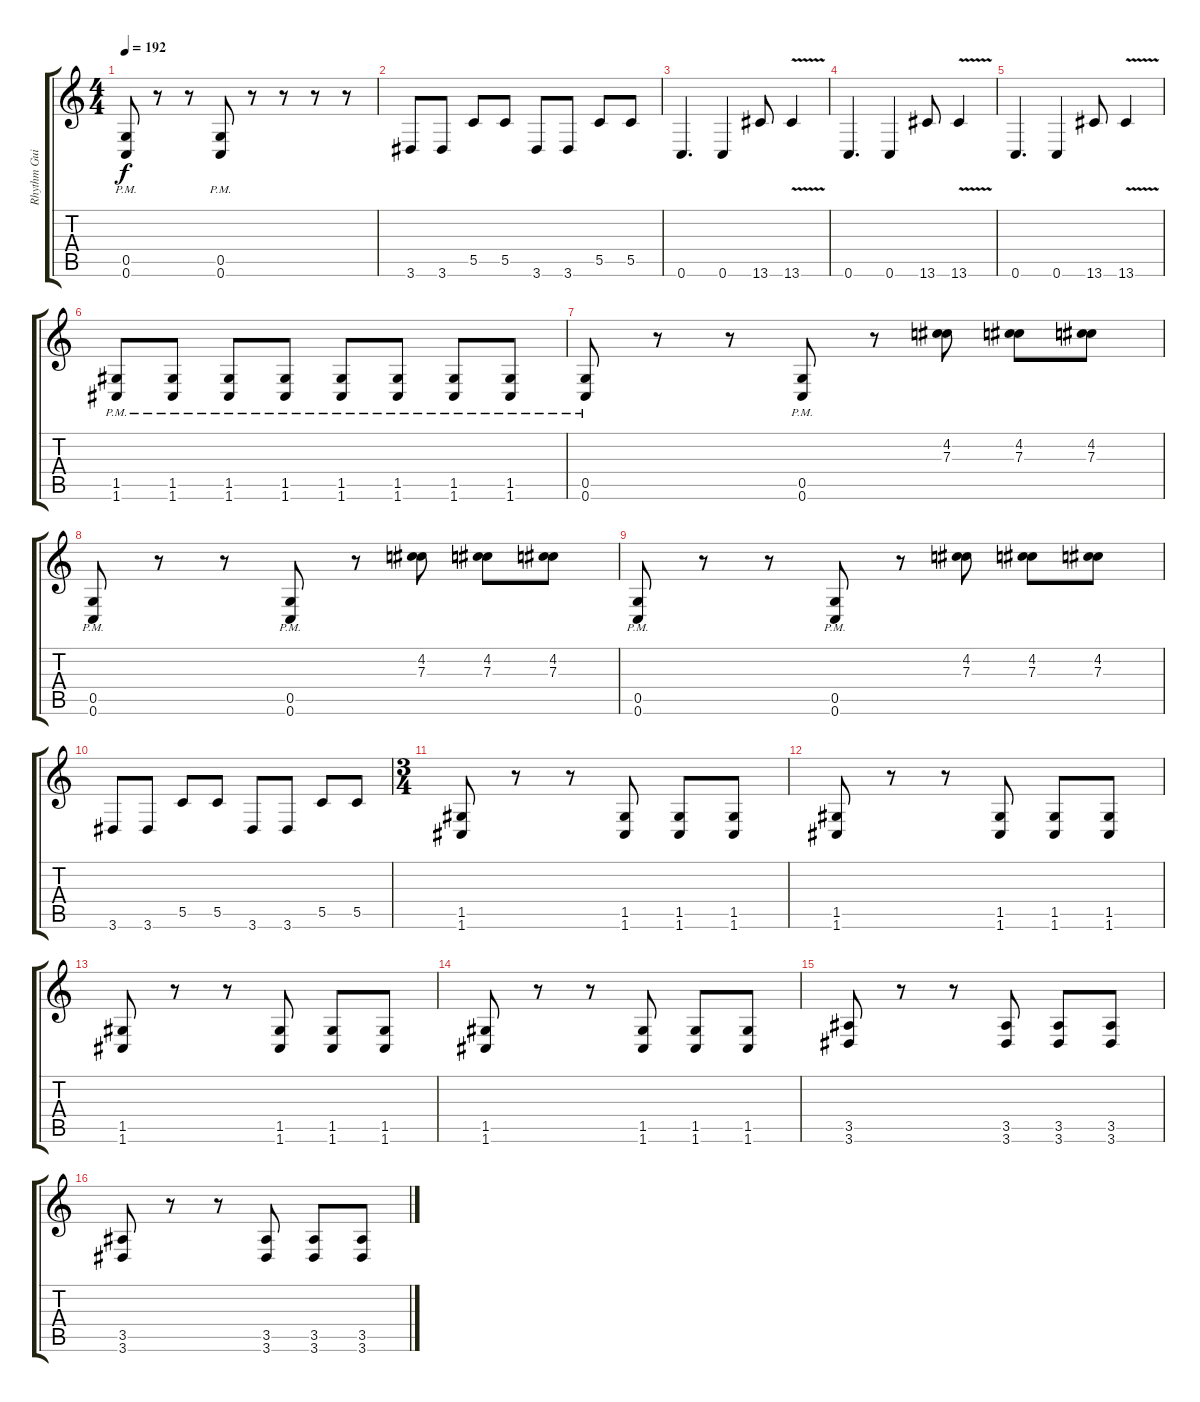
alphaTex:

\track ("Rhythm Guitar 2" "Rhythm Gui") {instrument distortionguitar}
\staff {score tabs}
\tuning (D4 A3 F3 C3 G2 C2) {hide}
\ts (4 4)
\tempo 192
\clef g2
\ks c
(0.5{pm} 0.6{pm}).8{dy f} r.8 r.8 (0.5{pm} 0.6{pm}).8 r.8 r.8 r.8 r.8 |
3.6.8 3.6.8 5.5.8 5.5.8 3.6.8 3.6.8 5.5.8 5.5.8 |
0.6.4{d} 0.6.4 13.6.8 13.6{v}.4 |
0.6.4{d} 0.6.4 13.6.8 13.6{v}.4 |
0.6.4{d} 0.6.4 13.6.8 13.6{v}.4 |
(1.5{pm} 1.6{pm}).8 (1.5{pm} 1.6{pm}).8 (1.5{pm} 1.6{pm}).8 (1.5{pm} 1.6{pm}).8 (1.5{pm} 1.6{pm}).8 (1.5{pm} 1.6{pm}).8 (1.5{pm} 1.6{pm}).8 (1.5{pm} 1.6{pm}).8 |
(0.5{pm} 0.6{pm}).8 r.8 r.8 (0.5{pm} 0.6{pm}).8 r.8 (4.2 7.3).8 (4.2 7.3).8 (4.2 7.3).8 |
(0.5{pm} 0.6{pm}).8 r.8 r.8 (0.5{pm} 0.6{pm}).8 r.8 (4.2 7.3).8 (4.2 7.3).8 (4.2 7.3).8 |
(0.5{pm} 0.6{pm}).8 r.8 r.8 (0.5{pm} 0.6{pm}).8 r.8 (4.2 7.3).8 (4.2 7.3).8 (4.2 7.3).8 |
3.6.8 3.6.8 5.5.8 5.5.8 3.6.8 3.6.8 5.5.8 5.5.8 |
\ts (3 4)
(1.5 1.6).8 r.8 r.8 (1.5 1.6).8 (1.5 1.6).8 (1.5 1.6).8 |
(1.5 1.6).8 r.8 r.8 (1.5 1.6).8 (1.5 1.6).8 (1.5 1.6).8 |
(1.5 1.6).8 r.8 r.8 (1.5 1.6).8 (1.5 1.6).8 (1.5 1.6).8 |
(1.5 1.6).8 r.8 r.8 (1.5 1.6).8 (1.5 1.6).8 (1.5 1.6).8 |
(3.5 3.6).8 r.8 r.8 (3.5 3.6).8 (3.5 3.6).8 (3.5 3.6).8 |
(3.5 3.6).8 r.8 r.8 (3.5 3.6).8 (3.5 3.6).8 (3.5 3.6).8
